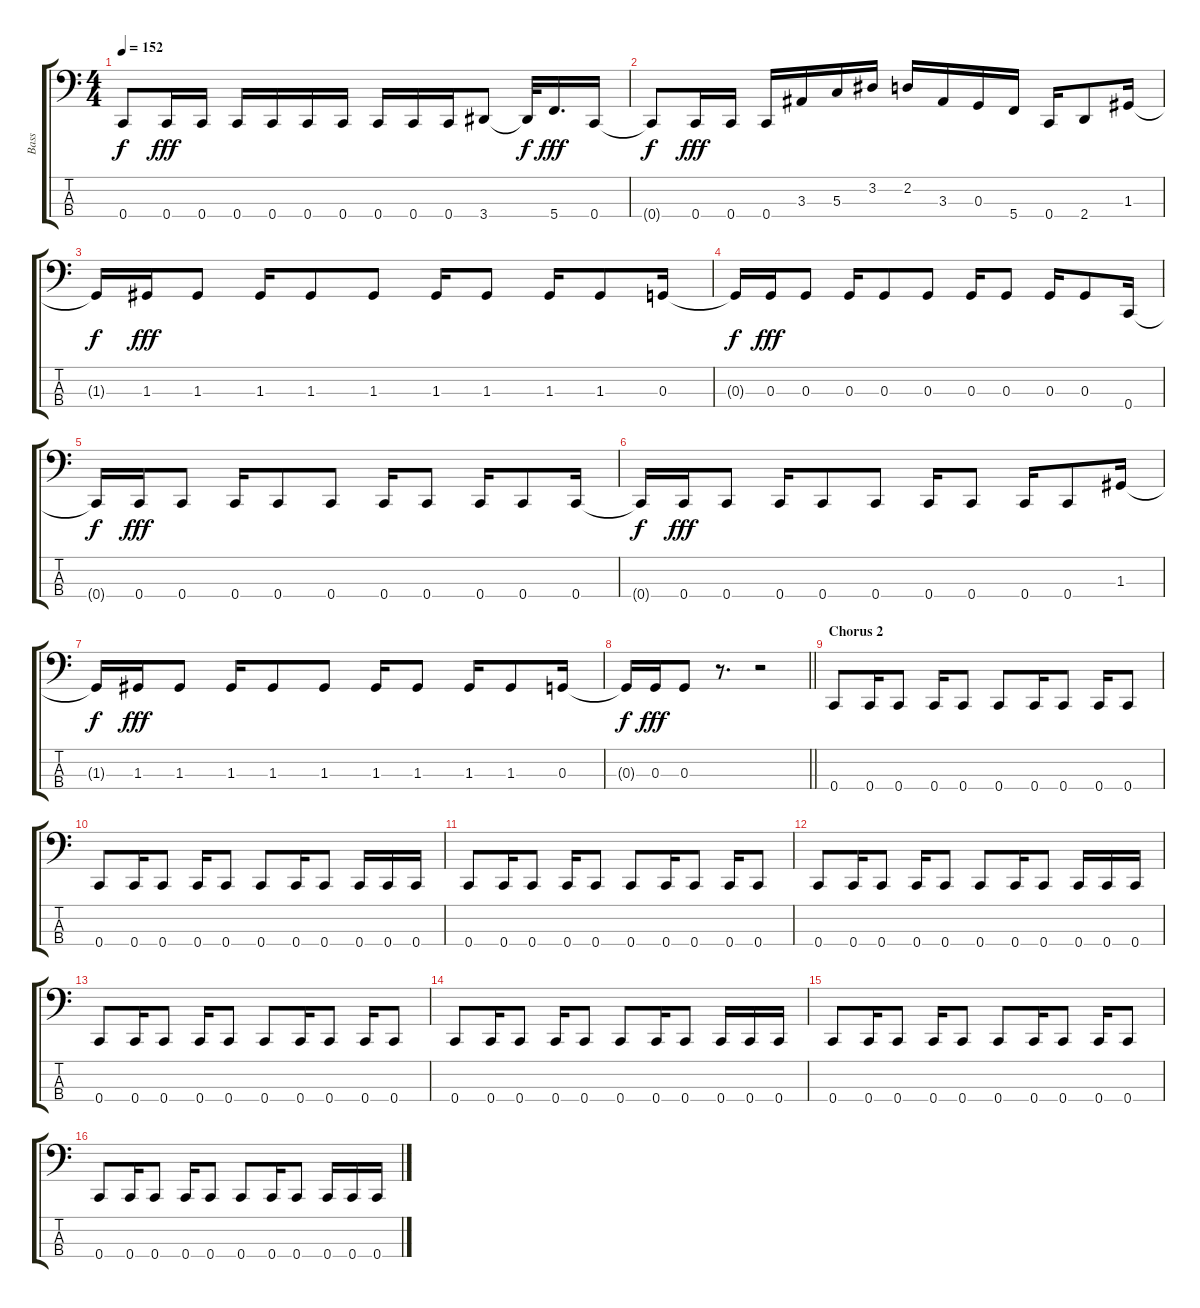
\track ("Bass" "Bass") {instrument electricbassfinger}
\staff {score tabs}
\tuning (F2 C2 G1 C1) {hide}
\ts (4 4)
\tempo 152
\clef f4
\ks c
0.4{t}.8{dy f} 0.4.16{dy fff} 0.4.16 0.4.16 0.4.16 0.4.16 0.4.16 0.4.16 0.4.16 0.4.16 3.4.8 3.4{t}.32{dy f} 5.4.16{d dy fff} 0.4.16 |
0.4{t}.8{dy f} 0.4.16{dy fff} 0.4.16 0.4.16 3.3.16 5.3.16 3.2.16 2.2.16 3.3.16 0.3.16 5.4.16 0.4.16 2.4.8 1.3.16 |
1.3{t}.16{dy f} 1.3.16{dy fff} 1.3.8 1.3.16 1.3.8 1.3.8 1.3.16 1.3.8 1.3.16 1.3.8 0.3.16 |
0.3{t}.16{dy f} 0.3.16{dy fff} 0.3.8 0.3.16 0.3.8 0.3.8 0.3.16 0.3.8 0.3.16 0.3.8 0.4.16 |
0.4{t}.16{dy f} 0.4.16{dy fff} 0.4.8 0.4.16 0.4.8 0.4.8 0.4.16 0.4.8 0.4.16 0.4.8 0.4.16 |
0.4{t}.16{dy f} 0.4.16{dy fff} 0.4.8 0.4.16 0.4.8 0.4.8 0.4.16 0.4.8 0.4.16 0.4.8 1.3.16 |
1.3{t}.16{dy f} 1.3.16{dy fff} 1.3.8 1.3.16 1.3.8 1.3.8 1.3.16 1.3.8 1.3.16 1.3.8 0.3.16 |
\barLineRight lightlight
0.3{t}.16{dy f} 0.3.16{dy fff} 0.3.8 r.8{d} r.2 |
\section ("" "Chorus 2")
0.4.8 0.4.16 0.4.8 0.4.16 0.4.8 0.4.8 0.4.16 0.4.8 0.4.16 0.4.8 |
0.4.8 0.4.16 0.4.8 0.4.16 0.4.8 0.4.8 0.4.16 0.4.8 0.4.16 0.4.16 0.4.16 |
0.4.8 0.4.16 0.4.8 0.4.16 0.4.8 0.4.8 0.4.16 0.4.8 0.4.16 0.4.8 |
0.4.8 0.4.16 0.4.8 0.4.16 0.4.8 0.4.8 0.4.16 0.4.8 0.4.16 0.4.16 0.4.16 |
0.4.8 0.4.16 0.4.8 0.4.16 0.4.8 0.4.8 0.4.16 0.4.8 0.4.16 0.4.8 |
0.4.8 0.4.16 0.4.8 0.4.16 0.4.8 0.4.8 0.4.16 0.4.8 0.4.16 0.4.16 0.4.16 |
0.4.8 0.4.16 0.4.8 0.4.16 0.4.8 0.4.8 0.4.16 0.4.8 0.4.16 0.4.8 |
0.4.8 0.4.16 0.4.8 0.4.16 0.4.8 0.4.8 0.4.16 0.4.8 0.4.16 0.4.16 0.4.16
